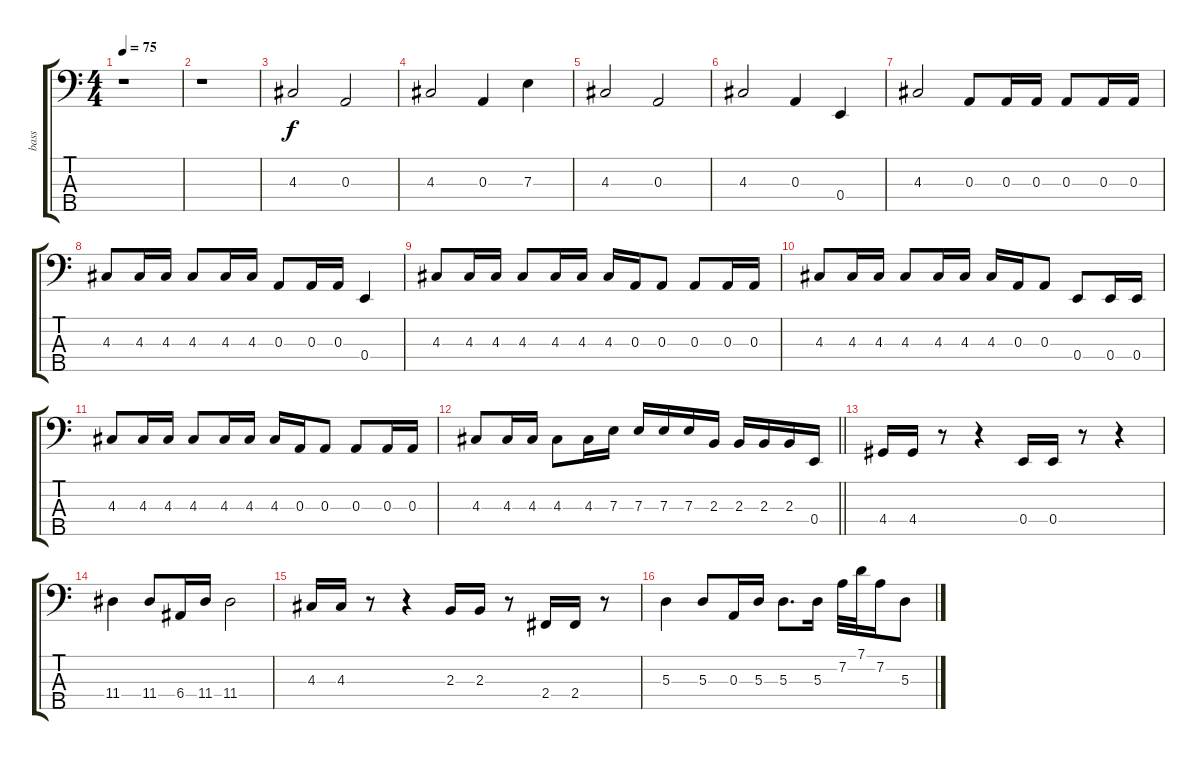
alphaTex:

\track ("bass" "bass") {instrument electricbassfinger}
\staff {score tabs}
\tuning (G2 D2 A1 E1 B0) {hide}
\ts (4 4)
\tempo 75
\clef f4
\ks c
r.1{dy f instrument electricbassfinger} |
r.1 |
4.3.2 0.3.2 |
4.3.2 0.3.4 7.3.4 |
4.3.2 0.3.2 |
4.3.2 0.3.4 0.4.4 |
4.3.2 0.3.8 0.3.16 0.3.16 0.3.8 0.3.16 0.3.16 |
4.3.8 4.3.16 4.3.16 4.3.8 4.3.16 4.3.16 0.3.8 0.3.16 0.3.16 0.4.4 |
4.3.8 4.3.16 4.3.16 4.3.8 4.3.16 4.3.16 4.3.16 0.3.16 0.3.8 0.3.8 0.3.16 0.3.16 |
4.3.8 4.3.16 4.3.16 4.3.8 4.3.16 4.3.16 4.3.16 0.3.16 0.3.8 0.4.8 0.4.16 0.4.16 |
4.3.8 4.3.16 4.3.16 4.3.8 4.3.16 4.3.16 4.3.16 0.3.16 0.3.8 0.3.8 0.3.16 0.3.16 |
\barLineRight lightlight
4.3.8 4.3.16 4.3.16 4.3.8 4.3.16 7.3.16 7.3.16 7.3.16 7.3.16 2.3.16 2.3.16 2.3.16 2.3.16 0.4.16 |
4.4.16 4.4.16 r.8 r.4 0.4.16 0.4.16 r.8 r.4 |
11.4.4 11.4.8 6.4.16 11.4.16 11.4.2 |
4.3.16 4.3.16 r.8 r.4 2.3.16 2.3.16 r.8 2.4.16 2.4.16 r.8 |
5.3.4 5.3.8 0.3.16 5.3.16 5.3.8{d} 5.3.16 7.2.32 7.1.32 7.2.16 5.3.8
